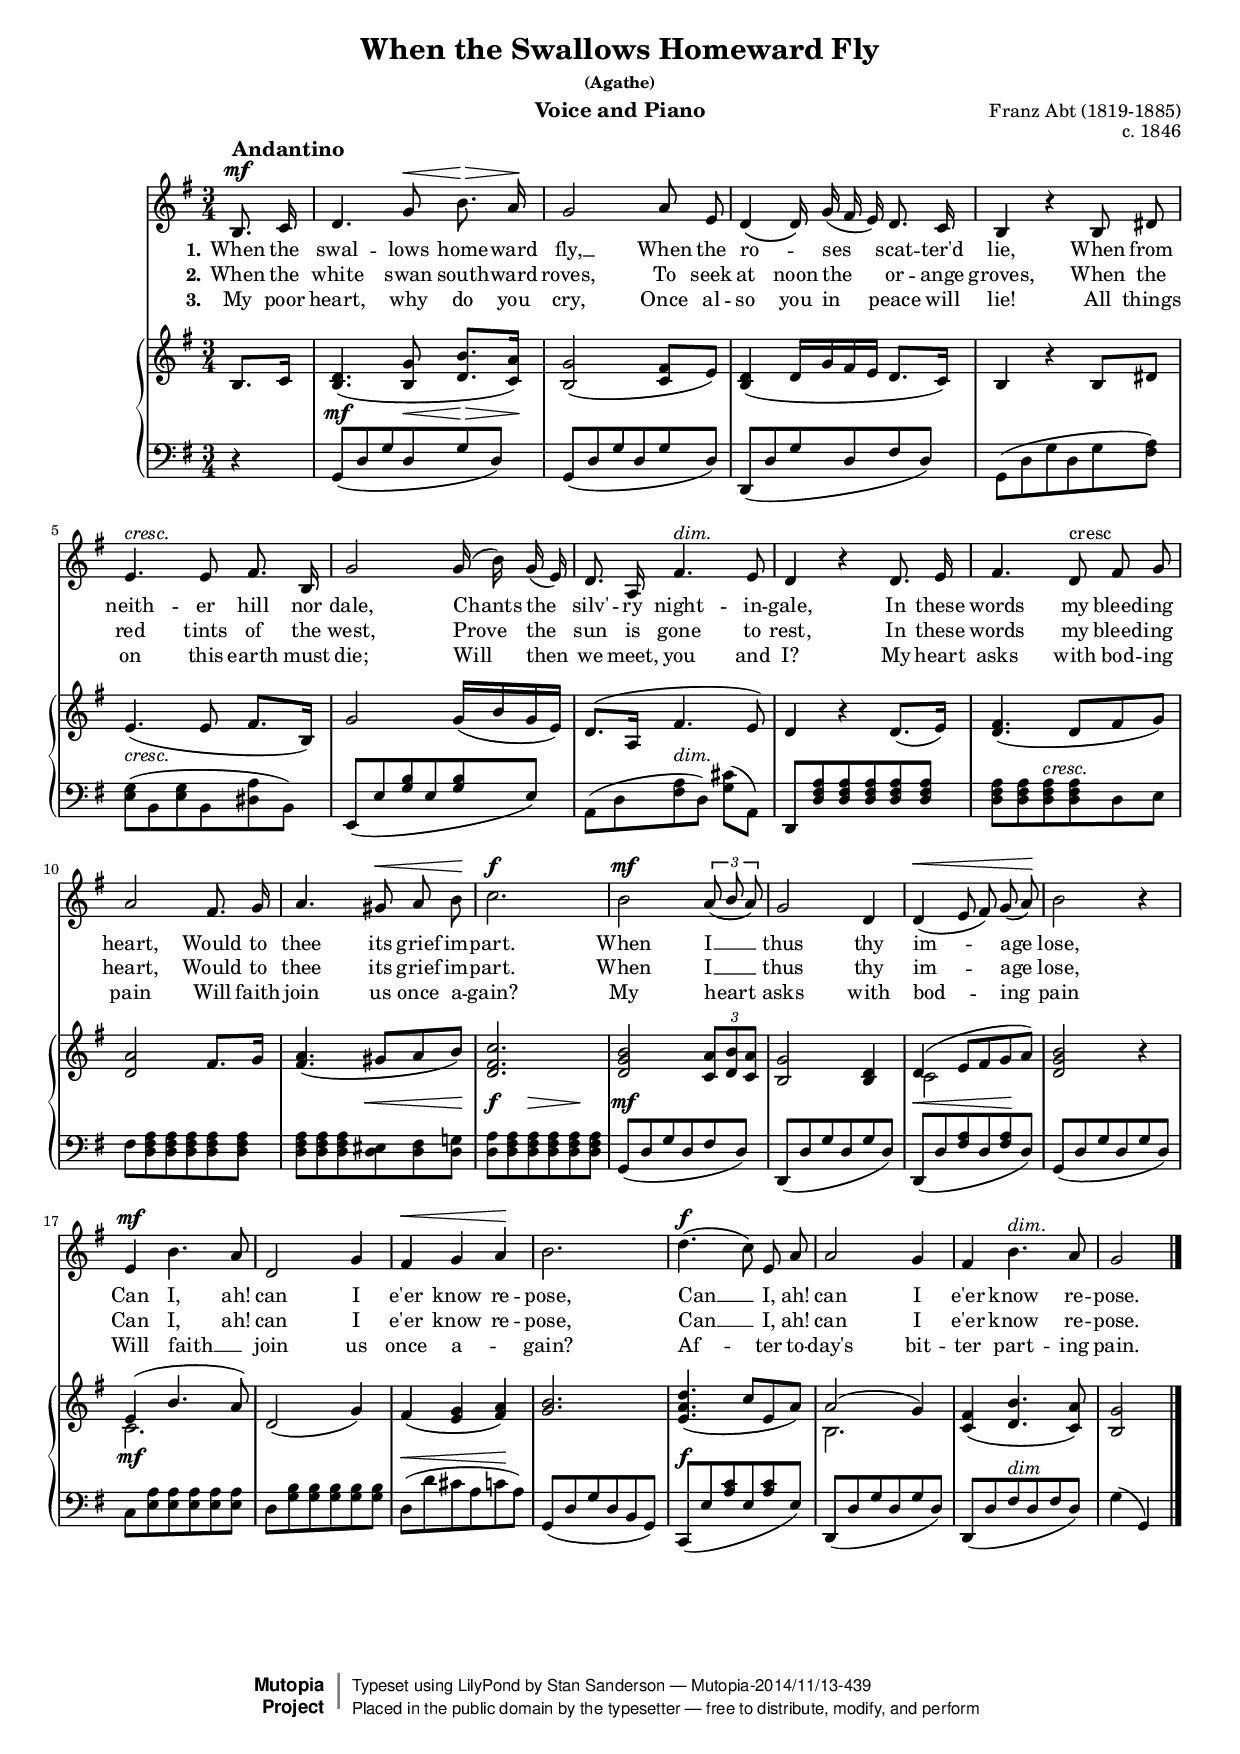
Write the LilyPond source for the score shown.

\version "2.18.0"

\include "english.ly"
#(set-global-staff-size 16)

\header {
  title = "When the Swallows Homeward Fly"
  subtitle = ""
  subsubtitle ="(Agathe)"
  composer = "Franz Abt (1819-1885)"
  poet = ""
  instrument = "Voice and Piano"
  opus = "c. 1846"
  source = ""
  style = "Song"
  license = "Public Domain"
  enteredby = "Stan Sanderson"
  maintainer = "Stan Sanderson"
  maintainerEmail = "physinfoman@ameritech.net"

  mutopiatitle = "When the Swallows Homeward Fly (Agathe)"
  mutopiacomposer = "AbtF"
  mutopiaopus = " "
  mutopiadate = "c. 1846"
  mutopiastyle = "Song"
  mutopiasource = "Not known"

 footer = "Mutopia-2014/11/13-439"
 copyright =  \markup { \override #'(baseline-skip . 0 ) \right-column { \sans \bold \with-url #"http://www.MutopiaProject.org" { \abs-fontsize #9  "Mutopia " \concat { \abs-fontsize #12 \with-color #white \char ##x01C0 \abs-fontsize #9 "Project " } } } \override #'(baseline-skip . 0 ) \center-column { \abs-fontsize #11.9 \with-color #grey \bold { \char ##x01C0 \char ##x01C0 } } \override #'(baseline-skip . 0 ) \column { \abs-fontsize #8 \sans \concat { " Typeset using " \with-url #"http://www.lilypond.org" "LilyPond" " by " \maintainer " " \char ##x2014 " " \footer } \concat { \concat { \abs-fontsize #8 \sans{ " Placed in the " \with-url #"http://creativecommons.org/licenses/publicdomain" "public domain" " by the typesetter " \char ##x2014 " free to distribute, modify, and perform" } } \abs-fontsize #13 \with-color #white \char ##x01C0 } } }
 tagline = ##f
}

%% text is attributed in different sources to
%% G. F. Graham, C. Herlossoln, and Franz Abt.
%% An early Austrailian edition claims Graham.

cresc = \markup { \italic "cresc." }
dim = \markup { \italic "dim." }

melody = \relative c' {
	\key g\major \time 3/4
	\partial 4 b8.^\mf^\markup {\bold \large "Andantino"} c16
%% 1-3
	d4. g8^\< b8.\!^\> a16\! | g2 a8 e | d4\( d16\) g( fs e) d8. c16 |
%% 4-6
	b4 r b8 ds | e4.^\cresc e8 fs8. b,16 | g'2 g16( b) g( e) |
%% 7-9	
	d8. a16 fs'4.^\dim e8 | d4 r d8. e16 | fs4. d8^cresc fs g |
%% 10-12
	a2 fs8. g16 | a4. gs8^\< a b\! | c2.^\f |
%% 13-15
	b2^\mf \tuplet 3/2 {\stemUp a8( b a)} \stemNeutral | g2 d4 |
		d(^\< e8 fs) g( a)\!
%% 16-18
	b2 r4 | e,^\mf b'4. a8 | d,2 g4 |
%% 19-21
	fs4^\< g a\! | b2. | d4.(^\f c8) e, a |
%% 22-24
	a2 g4 | fs b4.^\dim a8 | g2 \bar "|."
}

textA = \lyricmode {
	When the swal -- lows home -- ward fly, __
	When the ro -- _ ses scat -- ter'd lie,
	When from neith -- er hill nor dale,
	Chants the silv' -- ry night -- in -- gale,
	In these words my bleed -- ing heart,
	Would to thee its grief im -- part.
	When I __ thus thy im -- age lose,
	Can I, ah! can I e'er know re -- pose,
	Can __ I, ah! can I e'er know re -- pose.
}	

textB = \lyricmode {
	When the white swan south -- ward roves,
	To seek at noon the or -- ange groves,
	When the red tints of the west,
	Prove the sun is gone to rest,
	In these words my bleed -- ing heart,
	Would to thee its grief im -- part.
	When I __ thus thy im -- age lose,
	Can I, ah! can I e'er know re -- pose,
	Can __ I, ah! can I e'er know re -- pose.
}

textC = \lyricmode {
	My poor heart, why do you cry,
	Once al -- so you in peace will lie!
	All things on this earth must die;
	Will then we meet, you and I?
	My heart asks with bod -- ing pain
	Will faith join us once a -- gain?
  	My heart asks with bod -- ing pain
	Will faith __ _ join us once a -- _ gain?
	Af -- ter to -- day's bit -- ter part -- ing pain.
}


dynamics =  { s4
	s4.\mf s8\< s8.\!\> s16\! | s2.*3 |
%% meas. 5
	s4^\cresc s2 | s2. | s4 s4^\dim s4 | s2.| s4 s4_\cresc s4 |
%% meas 10
	s2.| s4. s8\< s8 s8\! | s4\f s4\> s4\! | s4\mf s2 | s2. |
%% meas 15
	s4\< s4 s4\! | s2. | s4\mf s2 | s2. | s4\< s4 s4\! |
%% meas 20
	s2. | s4\f s2 | s2. | s4 s4_dim s4 | s2
	
}

upper = \relative c' {
	\key g\major \time 3/4
	\partial 4 b8. c16
%% 1-3
	<d b>4.( <g b,>8 <b d,>8. <a c,>16) | <g b,>2( <fs c>8 e) |
		<d b>4( d16 g fs e d8. c16) |
%% 4-6
	b4 r b8 ds | e4.( e8 fs8. b,16) | g'2 g16( b g e) |
%% 7-9	
	\slurUp d8.( a16 fs'4. e8) | \slurNeutral d4 r d8.( e16) |
		<fs d>4.( d8[ fs g)] |
%% 10-12
	<a d,>2 fs8. g16 | <a fs>4.( gs8 a b) | <c fs, d>2. |
		
%% 13-15
	<b g d>2 \tuplet 3/2 {<a c,>8 <b d,> <a c,>} |<g b,>2 <d b>4 |
		<<{d4( e8 fs g a)}\\{c,2 s4}>> |
%% 16-18
	<d g b>2 r4 | <<{e4( b'4. a8)}\\{c,2.}>> | d2( g4) |
%% 19-21
	fs( <g e> <a fs>) | <b g>2.| <d a e>4.( c8 e, a) |
%% 22-24
	<<{a2( g4)}\\{b,2.}>> | <c fs>4( <d b'>4. <c a'>8) | <b g'>2
	
	
}
	
lower = \relative c {
	\key g\major \time 3/4
	r4
%% 1-3
	g8( d' g d g d) | g,( d' g d g d) | d,( d' g d fs d) |
%% 4-6
	g,( d' g d g <a fs>) | <g e>( b, <g' e> b, <a' ds,> b,) |
		e,( e' <g b> e <g b> e)
%% 7-9
	a,( d <fs a> d) <cs' g>([ a,)] |
		d, <d' fs a> <d fs a> <d fs a> <d fs a> <d fs a> |
		<d fs a> <d fs a> <d fs a> <d fs a> d e |
%% 10-12
	fs <d fs a> <d fs a> <d fs a> <d fs a> <d fs a> |
		<d fs a> <d fs a> <d fs a> <d es> <d fs> <d g!> |
		<d a'> <d fs a> <d fs a> <d fs a> <d fs a> <d fs a>
%% 13-15
	g,( d' g d fs d) | d,( d' g d g d) | d,( d' <fs a> d <fs a> d)
%% 16-18
	g,( d' g d g d) | c <e a> <e a> <e a> <e a> <e a> |
		d <g b> <g b> <g b> <g b> <g b> |
%% 19-21
	d( d' cs a c a) | g,( d' g d b g) | c,( e' <a c> e <a c> e)
%% 22-24
	d,( d' g d g d) | d,( d' fs d fs d) | g4( g,)

	
}	

\score {
  <<
    \new Voice = "mel" {
      \autoBeamOff
      \melody
    }
    \lyricsto mel  \new Lyrics  { \set stanza = "1." \textA }
    \lyricsto mel  \new Lyrics  { \set stanza = "2." \textB }
    \lyricsto mel  \new Lyrics  { \set stanza = "3." \textC }

    \new PianoStaff <<
      \new Staff = "upper" \upper
      \new Dynamics = "dynamics" \dynamics
      \new Staff = "lower" <<
        \clef bass
        \lower
      >>
%      \new Dynamics = "pedal" \pedal
     >>
  >>
  \layout {
    \context {
      \Lyrics
      % Some space before, between and after the lyrics
      \override VerticalAxisGroup.nonstaff-relatedstaff-spacing.minimum-distance = #6
      \override VerticalAxisGroup.nonstaff-nonstaff-spacing.minimum-distance = #3
      \override VerticalAxisGroup.nonstaff-unrelatedstaff-spacing.minimum-distance = #6
    }
  }

  \midi {
    \context {
      \PianoStaff
      \accepts Dynamics
    }
  }
}
